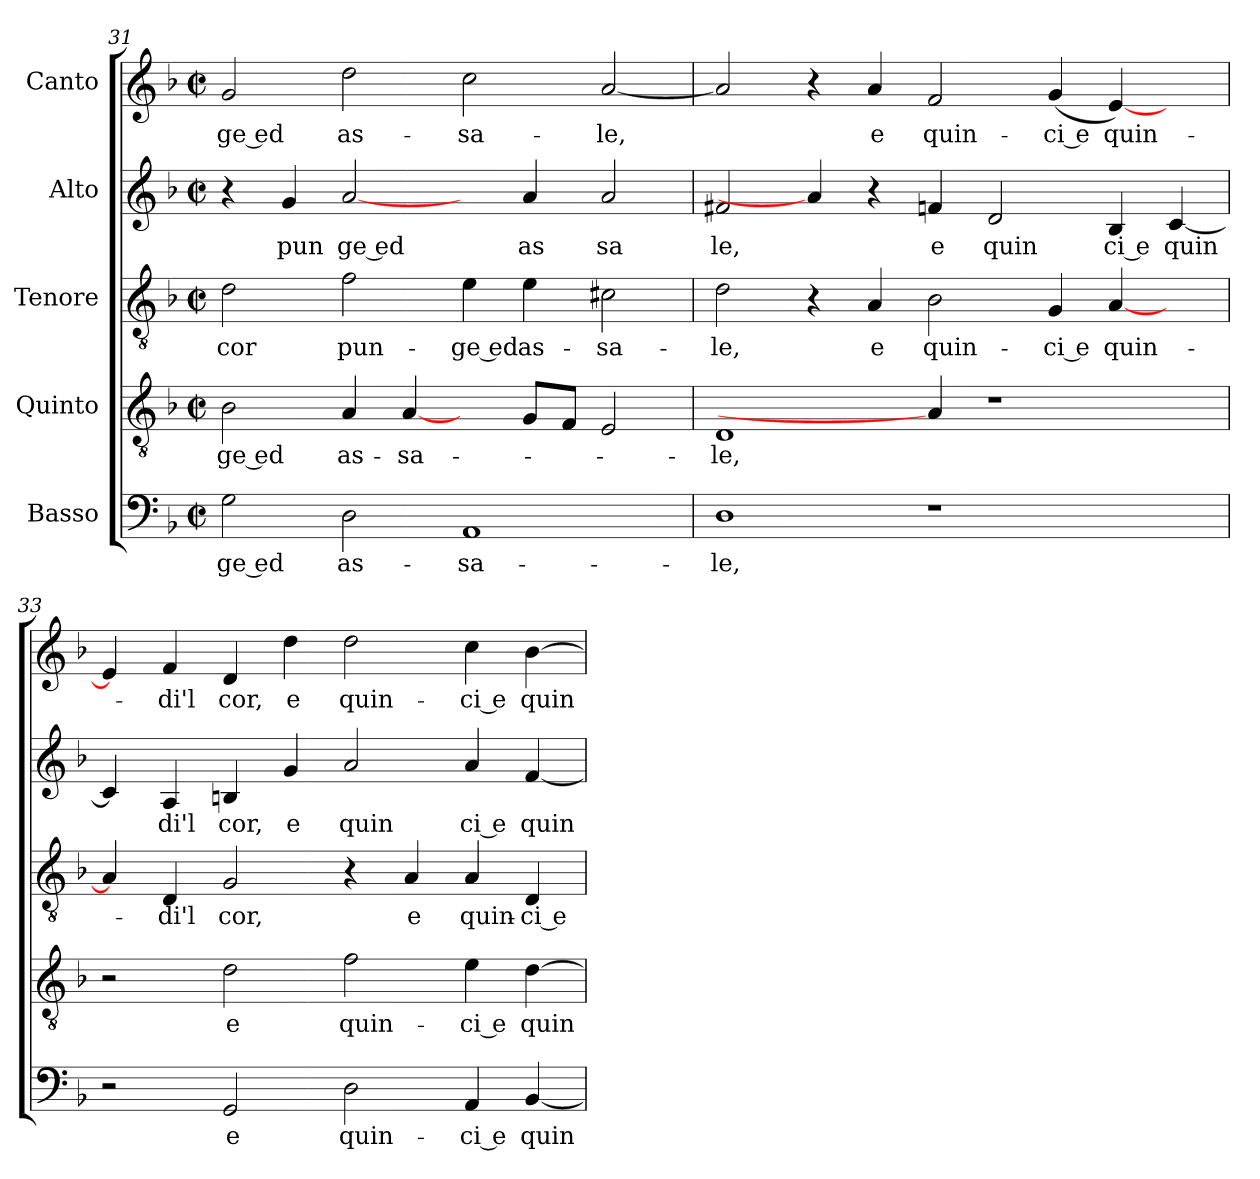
**kern	**text	**kern	**text	**kern	**text	**kern	**text	**kern	**text
*part5	*part5	*part4	*part4	*part3	*part3	*part2	*part2	*part1	*part1
*staff5	*staff5	*staff4	*staff4	*staff3	*staff3	*staff2	*staff2	*staff1	*staff1
*I"Basso	*	*I"Quinto	*	*I"Tenore	*	*I"Alto	*	*I"Canto	*
!!LO:LB:g=z
*clefF4	*	*clefGv2	*	*clefGv2	*	*clefG2	*	*clefG2	*
*k[b-]	*	*k[b-]	*	*k[b-]	*	*k[b-]	*	*k[b-]	*
*F:	*	*F:	*	*F:	*	*F:	*	*F:	*
*M2/2	*	*M2/2	*	*M2/2	*	*M2/2	*	*M2/2	*
*met(c|)	*	*met(c|)	*	*met(c|)	*	*met(c|)	*	*met(c|)	*
=31	=31	=31	=31	=31	=31	=31	=31	=31	=31
!	!LO:LY:b:rj	!	!LO:LY:b:rj	!	!LO:LY:b:cj	!	!	!	!LO:LY:b:rj
2G\	-ge ed	2B-\	-ge ed	2d\	cor	4r	.	(<2g/	-ge ed
!	!	!	!	!	!	!	!LO:LY:b:cj	!	!
.	.	.	.	.	.	4g/)	pun	.	.
!	!LO:LY:b:cj	!	!LO:LY:b:cj	!	!LO:LY:b:cj	!	!LO:LY:b:rj	!	!LO:LY:b:cj
2D\	as-	4A/	as-	2f\	pun-	[2a/	ge ed	2dd\	as-
!	!	!	!LO:LY:b:cj	!	!	!	!	!	!
.	.	[4A/	-sa-	.	.	.	.	.	.
!	!LO:LY:b:cj	!	!	!	!LO:LY:b:rj	!	!	!	!LO:LY:b:cj
1AA	-sa-	4ryy	.	4e\	-ge ed	4ryy	.	2cc\	-sa-
!	!	!	!	!	!LO:LY:b:cj	!	!LO:LY:b:cj	!	!
.	.	8G/L	.	4e\	as-	4a/	as	.	.
.	.	8F/J	.	.	.	.	.	.	.
!	!	!	!	!	!LO:LY:b:cj	!	!LO:LY:b:cj	!	!LO:LY:b:cj
.	.	2E/	.	2c#X\	-sa-	2a/	sa	[<2a/	-le,
=32	=32	=32	=32	=32	=32	=32	=32	=32	=32
!	!LO:LY:b:cj	!	!LO:LY:b:cj	!	!LO:LY:b:cj	!	!LO:LY:b:cj	!	!
1D	-le,	1D	-le,	2d\	-le,	2f#X/	le,	2a/]	.
.	.	.	.	4r	.	4a/]	.	4r	.
!	!	!	!	!	!LO:LY:b:cj	!	!	!	!LO:LY:b:cj
.	.	.	.	4A/	e	4r	.	4a/	e
!	!	!	!	!	!LO:LY:b:cj	!	!LO:LY:b:cj	!	!LO:LY:b:cj
1r	.	4A/]	.	2B-\	quin-	4fn/	e	2f/	quin-
!	!	!	!	!	!	!	!LO:LY:b:cj	!	!
.	.	1r	.	.	.	2d/	quin	.	.
!	!	!	!	!	!LO:LY:b:rj	!	!	!	!LO:LY:b:rj
.	.	.	.	4G/	-ci e	.	.	(<4g/	-ci e
!	!	!	!	!	!LO:LY:b	!	!LO:LY:b:rj	!	!LO:LY:b
.	.	.	.	[<4A/	quin-	4B-/	ci e	[<4e/)	quin-
!	!	!	!	!	!	!	!LO:LY:b	!	!
4ryy	.	.	.	4ryy	.	[<4c/	quin	4ryy	.
=33	=33	=33	=33	=33	=33	=33	=33	=33	=33
2r	.	2r	.	4A/]	.	4c/]	.	4e/]	.
!	!	!	!	!	!LO:LY:b:cj	!	!LO:LY:b:cj	!	!LO:LY:b:cj
.	.	.	.	4D/	-di'l	4A/	di'l	4f/	-di'l
!	!LO:LY:b:cj	!	!LO:LY:b:cj	!	!LO:LY:b:cj	!	!LO:LY:b:cj	!	!LO:LY:b:cj
2GG/	e	2d\	e	2G/	cor,	4Bn/	cor,	4d/	cor,
!	!	!	!	!	!	!	!LO:LY:b:cj	!	!LO:LY:b:cj
.	.	.	.	.	.	4g/	e	4dd\	e
!	!LO:LY:b:cj	!	!LO:LY:b:cj	!	!	!	!LO:LY:b:cj	!	!LO:LY:b:cj
2D\	quin-	2f\	quin-	4r	.	2a/	quin	2dd\	quin-
!	!	!	!	!	!LO:LY:b:cj	!	!	!	!
.	.	.	.	4A/	e	.	.	.	.
!	!LO:LY:b:rj	!	!LO:LY:b:rj	!	!LO:LY:b:cj	!	!LO:LY:b:rj	!	!LO:LY:b:rj
4AA/	-ci e	4e\	-ci e	4A/	quin-	4a/	ci e	4cc\	-ci e
!	!LO:LY:b	!	!LO:LY:b	!	!LO:LY:b:rj	!	!LO:LY:b	!	!LO:LY:b
[<4BB-/	quin-	[>4d\	quin-	4D/	-ci e	[<4f/	quin	[>4b-\	quin-
=	=	=	=	=	=	=	=	=	=
*-	*-	*-	*-	*-	*-	*-	*-	*-	*-
